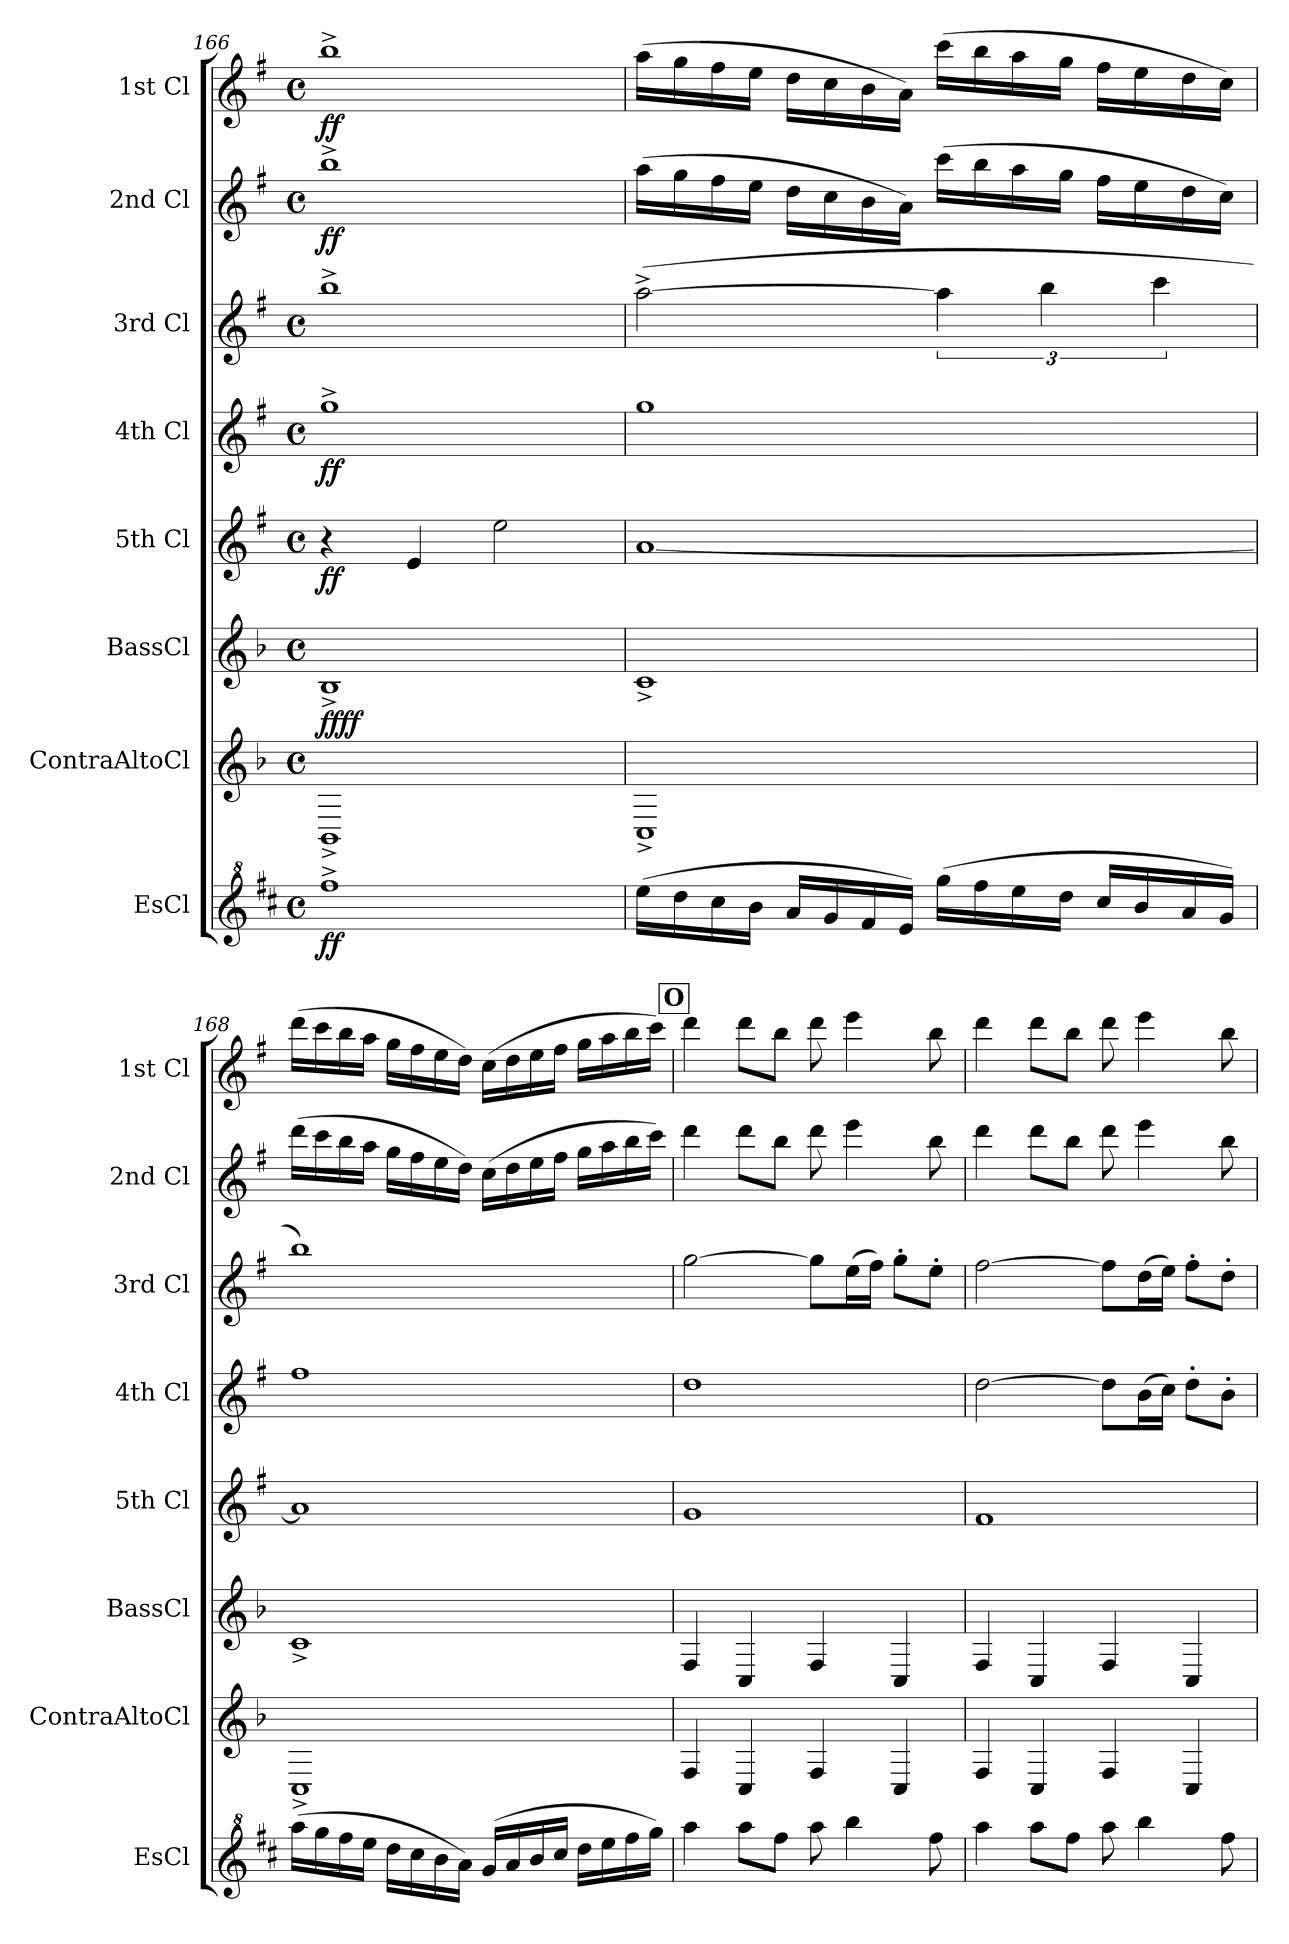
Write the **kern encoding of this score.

**kern	**dynam	**kern	**dynam	**kern	**kern	**dynam	**kern	**dynam	**kern	**kern	**dynam	**kern	**dynam
*part8	*part8	*part7	*part7	*part6	*part5	*part5	*part4	*part4	*part3	*part2	*part2	*part1	*part1
*staff8	*staff8	*staff7	*staff7	*staff6	*staff5	*staff5	*staff4	*staff4	*staff3	*staff2	*staff2	*staff1	*staff1
*I"EsCl	*	*I"ContraAltoCl	*	*I"BassCl	*I"5th Cl	*	*I"4th Cl	*	*I"3rd Cl	*I"2nd Cl	*	*I"1st Cl	*
*I'EsCl	*	*I'ContraAltoCl	*	*I'BassCl	*I'5th Cl	*	*I'4th Cl	*	*I'3rd Cl	*I'2nd Cl	*	*I'1st Cl	*
*clefG^2	*	*clefG2	*	*clefG2	*clefG2	*	*clefG2	*	*clefG2	*clefG2	*	*clefG2	*
*ITrd5c9	*	*ITrd12c21	*	*ITrd8c14	*ITrd1c2	*	*ITrd1c2	*	*ITrd1c2	*ITrd1c2	*	*ITrd1c2	*
*k[b-]	*	*k[b-]	*	*k[b-]	*k[b-]	*	*k[b-]	*	*k[b-]	*k[b-]	*	*k[b-]	*
*M4/4	*	*M4/4	*	*M4/4	*M4/4	*	*M4/4	*	*M4/4	*M4/4	*	*M4/4	*
*met(c)	*	*met(c)	*	*met(c)	*met(c)	*	*met(c)	*	*met(c)	*met(c)	*	*met(c)	*
=166	=166	=166	=166	=166	=166	=166	=166	=166	=166	=166	=166	=166	=166
!	!LO:DY:b	!	!LO:DY:a	!	!	!	!	!	!	!	!	!	!
!	!	!	!LO:DY:n=1:b	!	!	!LO:DY:b	!	!LO:DY:b	!	!	!LO:DY:b	!	!LO:DY:b
1aa^	ff	1BBB-^	ff ff	1BB-^	4r	ff	1ff^	ff	1aa^	1aa^	ff	1aa^	ff
.	.	.	.	.	4d/	.	.	.	.	.	.	.	.
.	.	.	.	.	2dd\	.	.	.	.	.	.	.	.
!!LO:LB:g=z
=167	=167	=167	=167	=167	=167	=167	=167	=167	=167	=167	=167	=167	=167
(16gg\LL	.	1CC^	.	1C^	[1g	.	1ff	.	([2gg^\	(16gg\LL	.	(16gg\LL	.
16ff\	.	.	.	.	.	.	.	.	.	16ff\	.	16ff\	.
16ee\	.	.	.	.	.	.	.	.	.	16ee\	.	16ee\	.
16dd\JJ	.	.	.	.	.	.	.	.	.	16dd\JJ	.	16dd\JJ	.
16cc/LL	.	.	.	.	.	.	.	.	.	16cc\LL	.	16cc\LL	.
16b-/	.	.	.	.	.	.	.	.	.	16b-\	.	16b-\	.
16a/	.	.	.	.	.	.	.	.	.	16a\	.	16a\	.
16g/JJ)	.	.	.	.	.	.	.	.	.	16g\JJ)	.	16g\JJ)	.
(16bb-\LL	.	.	.	.	.	.	.	.	6gg\]	(16bb-\LL	.	(16bb-\LL	.
16aa\	.	.	.	.	.	.	.	.	.	16aa\	.	16aa\	.
16gg\	.	.	.	.	.	.	.	.	.	16gg\	.	16gg\	.
.	.	.	.	.	.	.	.	.	6aa\	.	.	.	.
16ff\JJ	.	.	.	.	.	.	.	.	.	16ff\JJ	.	16ff\JJ	.
16ee/LL	.	.	.	.	.	.	.	.	.	16ee\LL	.	16ee\LL	.
16dd/	.	.	.	.	.	.	.	.	.	16dd\	.	16dd\	.
.	.	.	.	.	.	.	.	.	6bb-\	.	.	.	.
16cc/	.	.	.	.	.	.	.	.	.	16cc\	.	16cc\	.
16b-/JJ)	.	.	.	.	.	.	.	.	.	16b-\JJ)	.	16b-\JJ)	.
=168	=168	=168	=168	=168	=168	=168	=168	=168	=168	=168	=168	=168	=168
(16ccc\LL	.	1CC^	.	1C^	1g]	.	1ee	.	1aa)	(16ccc\LL	.	(16ccc\LL	.
16bb-\	.	.	.	.	.	.	.	.	.	16bb-\	.	16bb-\	.
16aa\	.	.	.	.	.	.	.	.	.	16aa\	.	16aa\	.
16gg\JJ	.	.	.	.	.	.	.	.	.	16gg\JJ	.	16gg\JJ	.
16ff\LL	.	.	.	.	.	.	.	.	.	16ff\LL	.	16ff\LL	.
16ee\	.	.	.	.	.	.	.	.	.	16ee\	.	16ee\	.
16dd\	.	.	.	.	.	.	.	.	.	16dd\	.	16dd\	.
16cc\JJ)	.	.	.	.	.	.	.	.	.	16cc\JJ)	.	16cc\JJ)	.
(16b-/LL	.	.	.	.	.	.	.	.	.	(16b-\LL	.	(16b-\LL	.
16cc/	.	.	.	.	.	.	.	.	.	16cc\	.	16cc\	.
16dd/	.	.	.	.	.	.	.	.	.	16dd\	.	16dd\	.
16ee/JJ	.	.	.	.	.	.	.	.	.	16ee\JJ	.	16ee\JJ	.
16ff\LL	.	.	.	.	.	.	.	.	.	16ff\LL	.	16ff\LL	.
16gg\	.	.	.	.	.	.	.	.	.	16gg\	.	16gg\	.
16aa\	.	.	.	.	.	.	.	.	.	16aa\	.	16aa\	.
16bb-\JJ)	.	.	.	.	.	.	.	.	.	16bb-\JJ)	.	16bb-\JJ)	.
!!LO:REH:place=s1:a:B:fs=14:t=O
=169	=169	=169	=169	=169	=169	=169	=169	=169	=169	=169	=169	=169	=169
4ccc\	.	4FF/	.	4FF/	1f	.	1cc	.	[2ff\	4ccc\	.	4ccc\	.
8ccc\L	.	4CC/	.	4CC/	.	.	.	.	.	8ccc\L	.	8ccc\L	.
8aa\J	.	.	.	.	.	.	.	.	.	8aa\J	.	8aa\J	.
8ccc\	.	4FF/	.	4FF/	.	.	.	.	8ff\L]	8ccc\	.	8ccc\	.
4ddd\	.	.	.	.	.	.	.	.	(16dd\L	4ddd\	.	4ddd\	.
.	.	.	.	.	.	.	.	.	16ee\JJ)	.	.	.	.
.	.	4CC/	.	4CC/	.	.	.	.	8ff'\L	.	.	.	.
8aa\	.	.	.	.	.	.	.	.	8dd'\J	8aa\	.	8aa\	.
!!LO:PB:g=z
=170	=170	=170	=170	=170	=170	=170	=170	=170	=170	=170	=170	=170	=170
4ccc\	.	4FF/	.	4FF/	1e	.	[2cc\	.	[2ee\	4ccc\	.	4ccc\	.
8ccc\L	.	4CC/	.	4CC/	.	.	.	.	.	8ccc\L	.	8ccc\L	.
8aa\J	.	.	.	.	.	.	.	.	.	8aa\J	.	8aa\J	.
8ccc\	.	4FF/	.	4FF/	.	.	8cc\L]	.	8ee\L]	8ccc\	.	8ccc\	.
4ddd\	.	.	.	.	.	.	(16a\L	.	(16cc\L	4ddd\	.	4ddd\	.
.	.	.	.	.	.	.	16b-\JJ)	.	16dd\JJ)	.	.	.	.
.	.	4CC/	.	4CC/	.	.	8cc'\L	.	8ee'\L	.	.	.	.
8aa\	.	.	.	.	.	.	8a'\J	.	8cc'\J	8aa\	.	8aa\	.
=	=	=	=	=	=	=	=	=	=	=	=	=	=
*-	*-	*-	*-	*-	*-	*-	*-	*-	*-	*-	*-	*-	*-
